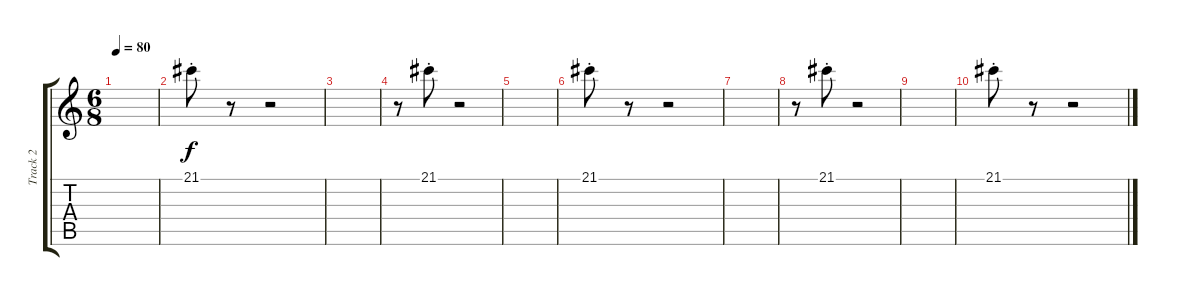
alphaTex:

\track ("Track 2" "Track 2") {instrument ocarina}
\staff {score tabs}
\tuning (E4 B3 G3 D3 A2 E2) {hide}
\ts (6 8)
\tempo 80
\clef g2
\ks c
|
21.1{st}.8 r.8 r.2 |
|
r.8 21.1{st}.8 r.2 |
|
21.1{st}.8 r.8 r.2 |
|
r.8 21.1{st}.8 r.2 |
|
21.1{st}.8 r.8 r.2
